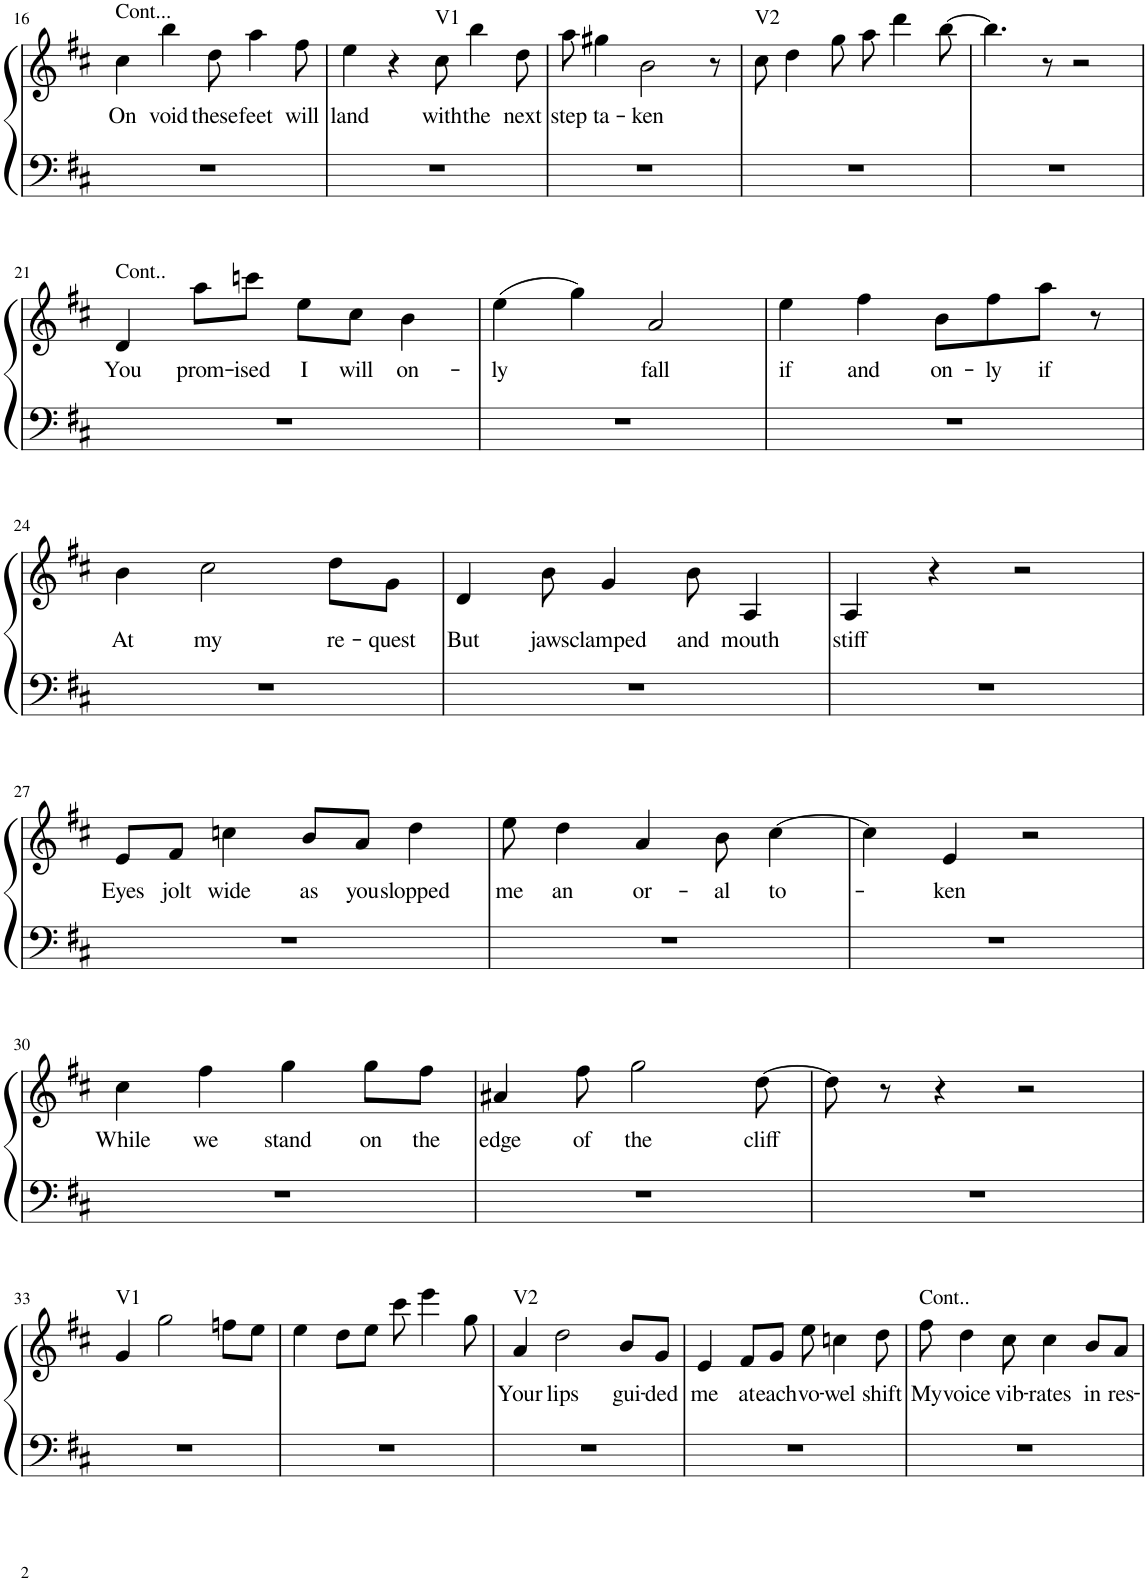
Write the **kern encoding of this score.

**kern	**kern	**text
*part1	*part1	*part1
*staff2	*staff1	*staff1
*I"Piano	*	*
*I'Pno.	*	*
!!LO:PB:g=z
*clefF4	*clefG2	*
*k[f#c#]	*k[f#c#]	*
*M4/4	*M4/4	*
=16	=16	=16
!	!LO:TX:a:t=Cont...	!
!	!	!LO:LY:b
1r	4cc#\	On
!	!	!LO:LY:b
.	4bb\	void
!	!	!LO:LY:b
.	8dd\	these
!	!	!LO:LY:b
.	4aa\	feet
!	!	!LO:LY:b
.	8ff#\	will
=17	=17	=17
!	!	!LO:LY:b
1r	4ee\	land
.	4r	.
!	!LO:TX:a:t=V1	!
!	!	!LO:LY:b
.	8cc#\	with
!	!	!LO:LY:b
.	4bb\	the
!	!	!LO:LY:b
.	8dd\	next
=18	=18	=18
!	!	!LO:LY:b
1r	8aa\	step
!	!	!LO:LY:b
.	4gg#X\	ta-
!	!	!LO:LY:b
.	2b\	-ken
.	8r	.
=19	=19	=19
!	!LO:TX:a:t=V2	!
1r	8cc#\	.
.	4dd\	.
.	8gg\	.
.	8aa\	.
.	4ddd\	.
.	[8bb\	.
=20	=20	=20
1r	4.bb\]	.
.	8r	.
.	2r	.
!!LO:LB:g=z
=21	=21	=21
!	!LO:TX:a:t=Cont..	!
!	!	!LO:LY:b
1r	4d/	You
!	!	!LO:LY:b
.	8aa\L	prom-
!	!	!LO:LY:b
.	8cccn\J	-ised
!	!	!LO:LY:b
.	8ee\L	I
!	!	!LO:LY:b
.	8cc#\J	will
!	!	!LO:LY:b
.	4b\	on-
=22	=22	=22
!	!	!LO:LY:b
1r	(4ee\	-ly
.	4gg\)	.
!	!	!LO:LY:b
.	2a/	fall
=23	=23	=23
!	!	!LO:LY:b
1r	4ee\	if
!	!	!LO:LY:b
.	4ff#\	and
!	!	!LO:LY:b
.	8b\L	on-
!	!	!LO:LY:b
.	8ff#\	-ly
!	!	!LO:LY:b
.	8aa\J	if
.	8r	.
!!LO:LB:g=z
=24	=24	=24
!	!	!LO:LY:b
1r	4b\	At
!	!	!LO:LY:b
.	2cc#\	my
!	!	!LO:LY:b
.	8dd\L	re-
!	!	!LO:LY:b
.	8g\J	-quest
=25	=25	=25
!	!	!LO:LY:b
1r	4d/	But
!	!	!LO:LY:b
.	8b\	jaws
!	!	!LO:LY:b
.	4g/	clamped
!	!	!LO:LY:b
.	8b\	and
!	!	!LO:LY:b
.	4A/	mouth
=26	=26	=26
!	!	!LO:LY:b
1r	4A/	stiff
.	4r	.
.	2r	.
!!LO:LB:g=z
=27	=27	=27
!	!	!LO:LY:b
1r	8e/L	Eyes
!	!	!LO:LY:b
.	8f#/J	jolt
!	!	!LO:LY:b
.	4ccn\	wide
!	!	!LO:LY:b
.	8b/L	as
!	!	!LO:LY:b
.	8a/J	you
!	!	!LO:LY:b
.	4dd\	slopped
=28	=28	=28
!	!	!LO:LY:b
1r	8ee\	me
!	!	!LO:LY:b
.	4dd\	an
!	!	!LO:LY:b
.	4a/	or-
!	!	!LO:LY:b
.	8b\	-al
!	!	!LO:LY:b
.	[4cc#\	to-
=29	=29	=29
1r	4cc#\]	.
!	!	!LO:LY:b
.	4e/	ken
.	2r	.
!!LO:LB:g=z
=30	=30	=30
!	!	!LO:LY:b
1r	4cc#\	While
!	!	!LO:LY:b
.	4ff#\	we
!	!	!LO:LY:b
.	4gg\	stand
!	!	!LO:LY:b
.	8gg\L	on
!	!	!LO:LY:b
.	8ff#\J	the
=31	=31	=31
!	!	!LO:LY:b
1r	4a#X/	edge
!	!	!LO:LY:b
.	8ff#\	of
!	!	!LO:LY:b
.	2gg\	the
!	!	!LO:LY:b
.	[8dd\	cliff
=32	=32	=32
1r	8dd\]	.
.	8r	.
.	4r	.
.	2r	.
!!LO:LB:g=z
=33	=33	=33
!	!LO:TX:a:t=V1	!
1r	4g/	.
.	2gg\	.
.	8ffn\L	.
.	8ee\J	.
=34	=34	=34
1r	4ee\	.
.	8dd\L	.
.	8ee\J	.
.	8ccc#\	.
.	4eee\	.
.	8gg\	.
=35	=35	=35
!	!LO:TX:a:t=V2	!
!	!	!LO:LY:b
1r	4a/	Your
!	!	!LO:LY:b
.	2dd\	lips
!	!	!LO:LY:b
.	8b/L	gui-
!	!	!LO:LY:b
.	8g/J	-ded
=36	=36	=36
!	!	!LO:LY:b
1r	4e/	me
!	!	!LO:LY:b
.	8f#/L	at
!	!	!LO:LY:b
.	8g/J	each
!	!	!LO:LY:b
.	8ee\	vo-
!	!	!LO:LY:b
.	4ccn\	-wel
!	!	!LO:LY:b
.	8dd\	shift
=37	=37	=37
!	!LO:TX:a:t=Cont..	!
!	!	!LO:LY:b
1r	8ff#\	My
!	!	!LO:LY:b
.	4dd\	voice
!	!	!LO:LY:b
.	8cc#\	vib-
!	!	!LO:LY:b
.	4cc#\	-rates
!	!	!LO:LY:b
.	8b/L	in
!	!	!LO:LY:b
.	8a/J	res-
=	=	=
*-	*-	*-
